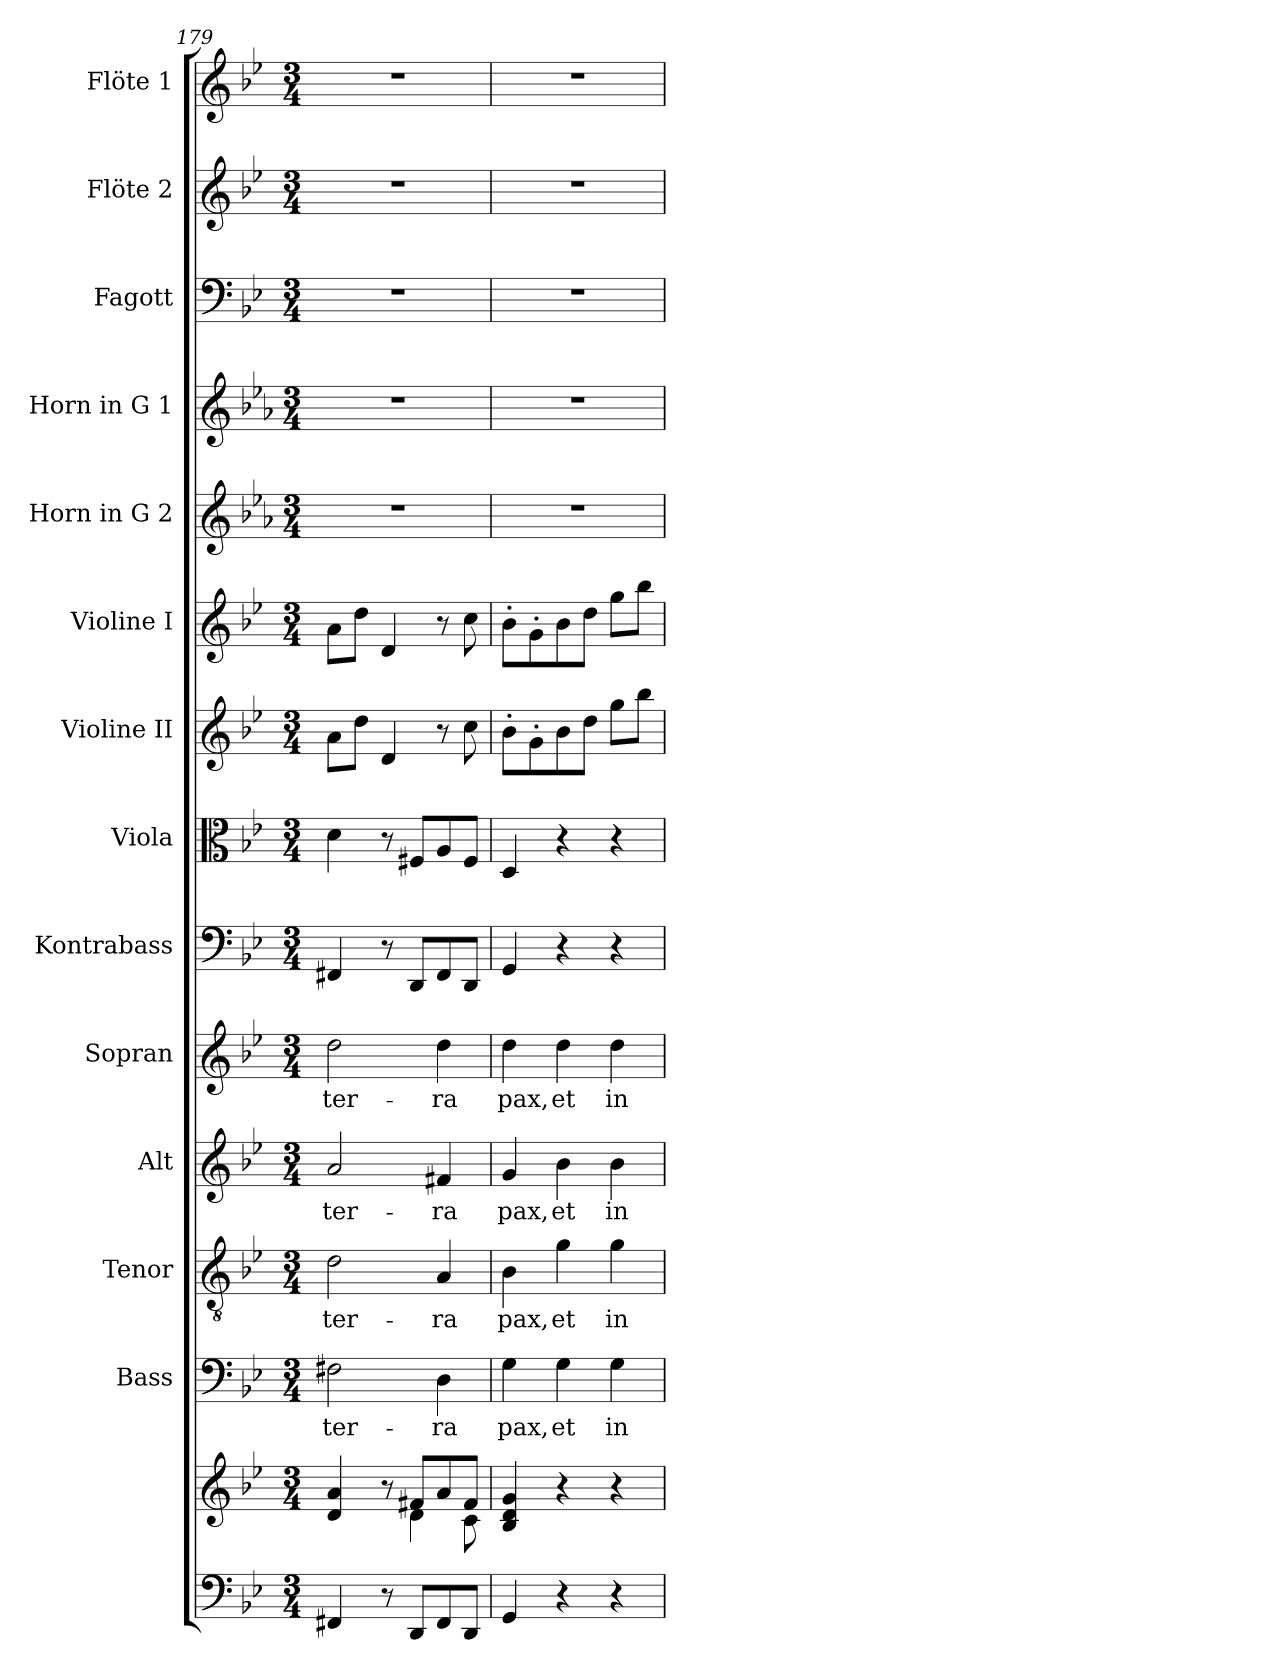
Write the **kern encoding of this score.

**kern	**kern	**kern	**text	**kern	**text	**kern	**text	**kern	**text	**kern	**kern	**kern	**kern	**kern	**kern	**kern	**kern	**kern
*part14	*part14	*part13	*part13	*part12	*part12	*part11	*part11	*part10	*part10	*part9	*part8	*part7	*part6	*part5	*part4	*part3	*part2	*part1
*staff15	*staff14	*staff13	*staff13	*staff12	*staff12	*staff11	*staff11	*staff10	*staff10	*staff9	*staff8	*staff7	*staff6	*staff5	*staff4	*staff3	*staff2	*staff1
*	*	*I"Bass	*	*I"Tenor	*	*I"Alt	*	*I"Sopran	*	*I"Kontrabass	*I"Viola	*I"Violine II	*I"Violine I	*I"Horn in G 2	*I"Horn in G 1	*I"Fagott	*I"Flöte 2	*I"Flöte 1
*	*	*I'B.	*	*I'T.	*	*I'A.	*	*I'S.	*	*I'Kb.	*I'Vla.	*I'Vl. II	*I'Vl. I	*	*	*I'Fg.	*I'Fl. 2	*I'Fl. 1
*clefF4	*clefG2	*clefF4	*	*clefGv2	*	*clefG2	*	*clefG2	*	*clefF4	*clefC3	*clefG2	*clefG2	*clefG2	*clefG2	*clefF4	*clefG2	*clefG2
*	*	*	*	*	*	*	*	*	*	*ITrd7c12	*	*	*	*ITrd3c5	*ITrd3c5	*	*	*
*k[b-e-]	*k[b-e-]	*k[b-e-]	*	*k[b-e-]	*	*k[b-e-]	*	*k[b-e-]	*	*k[b-e-]	*k[b-e-]	*k[b-e-]	*k[b-e-]	*k[b-e-]	*k[b-e-]	*k[b-e-]	*k[b-e-]	*k[b-e-]
*B-:	*B-:	*B-:	*	*B-:	*	*B-:	*	*B-:	*	*B-:	*B-:	*B-:	*B-:	*B-:	*B-:	*B-:	*B-:	*B-:
*M3/4	*M3/4	*M3/4	*	*M3/4	*	*M3/4	*	*M3/4	*	*M3/4	*M3/4	*M3/4	*M3/4	*M3/4	*M3/4	*M3/4	*M3/4	*M3/4
=179	=179	=179	=179	=179	=179	=179	=179	=179	=179	=179	=179	=179	=179	=179	=179	=179	=179	=179
*	*^	*	*	*	*	*	*	*	*	*	*	*	*	*	*	*	*	*
!	!	!	!	!LO:LY:b	!	!LO:LY:b	!	!LO:LY:b	!	!LO:LY:b	!	!	!	!	!	!	!	!	!
4FF#X/	4d/ 4a/	4.ryy	2F#X\	ter-	2d\	ter-	2a/	ter-	2dd\	ter-	4FFF#X/	4d\	8a\L	8a\L	2.r	2.r	2.r	2.r	2.r
.	.	.	.	.	.	.	.	.	.	.	.	.	8dd\J	8dd\J	.	.	.	.	.
8r	8r	.	.	.	.	.	.	.	.	.	8r	8r	4d/	4d/	.	.	.	.	.
8DD/L	8f#X/L	4d\	.	.	.	.	.	.	.	.	8DDD/L	8F#X/L	.	.	.	.	.	.	.
!	!	!	!	!LO:LY:b	!	!LO:LY:b	!	!LO:LY:b	!	!LO:LY:b	!	!	!	!	!	!	!	!	!
8FF#/	8a/	.	4D\	-ra	4A/	-ra	4f#X/	-ra	4dd\	-ra	8FFF#/	8A/	8r	8r	.	.	.	.	.
8DD/J	8f#/J	8c\	.	.	.	.	.	.	.	.	8DDD/J	8F#/J	8cc\	8cc\	.	.	.	.	.
!!LO:PB:g=z
=180	=180	=180	=180	=180	=180	=180	=180	=180	=180	=180	=180	=180	=180	=180	=180	=180	=180	=180	=180
!	!	!	!	!LO:LY:b	!	!LO:LY:b	!	!LO:LY:b	!	!LO:LY:b	!	!	!	!	!	!	!	!	!
*	*v	*v	*	*	*	*	*	*	*	*	*	*	*	*	*	*	*	*	*
4GG/	4B-/ 4d/ 4g/	4G\	pax,	4B-\	pax,	4g/	pax,	4dd\	pax,	4GGG/	4D/	8b-'>\L	8b-'>\L	2.r	2.r	2.r	2.r	2.r
.	.	.	.	.	.	.	.	.	.	.	.	8g'>\	8g'>\	.	.	.	.	.
!	!	!	!LO:LY:b	!	!LO:LY:b	!	!LO:LY:b	!	!LO:LY:b	!	!	!	!	!	!	!	!	!
4r	4r	4G\	et	4g\	et	4b-\	et	4dd\	et	4r	4r	8b-\	8b-\	.	.	.	.	.
.	.	.	.	.	.	.	.	.	.	.	.	8dd\J	8dd\J	.	.	.	.	.
!	!	!	!LO:LY:b	!	!LO:LY:b	!	!LO:LY:b	!	!LO:LY:b	!	!	!	!	!	!	!	!	!
4r	4r	4G\	in	4g\	in	4b-\	in	4dd\	in	4r	4r	8gg\L	8gg\L	.	.	.	.	.
.	.	.	.	.	.	.	.	.	.	.	.	8bb-\J	8bb-\J	.	.	.	.	.
=	=	=	=	=	=	=	=	=	=	=	=	=	=	=	=	=	=	=
*-	*-	*-	*-	*-	*-	*-	*-	*-	*-	*-	*-	*-	*-	*-	*-	*-	*-	*-
